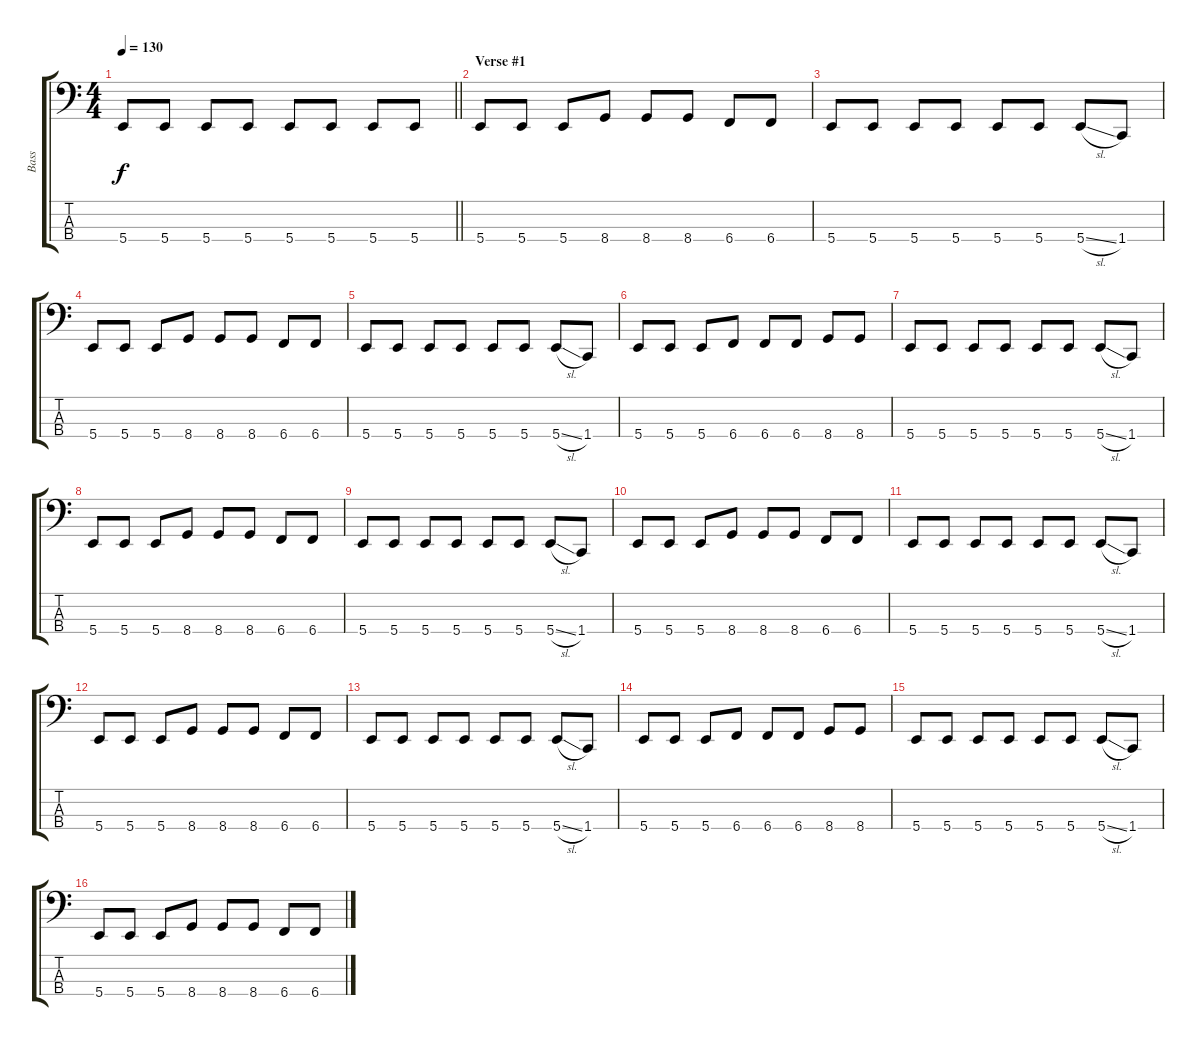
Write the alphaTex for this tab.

\track ("Bass" "Bass") {instrument electricbassfinger}
\staff {score tabs}
\tuning (E2 B1 Gb1 B0) {hide}
\ts (4 4)
\tempo 130
\clef f4
\barLineRight lightlight
\ks c
5.4.8{dy f} 5.4.8 5.4.8 5.4.8 5.4.8 5.4.8 5.4.8 5.4.8 |
\section ("" "Verse #1")
5.4.8 5.4.8 5.4.8 8.4.8 8.4.8 8.4.8 6.4.8 6.4.8 |
5.4.8 5.4.8 5.4.8 5.4.8 5.4.8 5.4.8 5.4{sl}.8 1.4.8 |
5.4.8 5.4.8 5.4.8 8.4.8 8.4.8 8.4.8 6.4.8 6.4.8 |
5.4.8 5.4.8 5.4.8 5.4.8 5.4.8 5.4.8 5.4{sl}.8 1.4.8 |
5.4.8 5.4.8 5.4.8 6.4.8 6.4.8 6.4.8 8.4.8 8.4.8 |
5.4.8 5.4.8 5.4.8 5.4.8 5.4.8 5.4.8 5.4{sl}.8 1.4.8 |
5.4.8 5.4.8 5.4.8 8.4.8 8.4.8 8.4.8 6.4.8 6.4.8 |
5.4.8 5.4.8 5.4.8 5.4.8 5.4.8 5.4.8 5.4{sl}.8 1.4.8 |
5.4.8 5.4.8 5.4.8 8.4.8 8.4.8 8.4.8 6.4.8 6.4.8 |
5.4.8 5.4.8 5.4.8 5.4.8 5.4.8 5.4.8 5.4{sl}.8 1.4.8 |
5.4.8 5.4.8 5.4.8 8.4.8 8.4.8 8.4.8 6.4.8 6.4.8 |
5.4.8 5.4.8 5.4.8 5.4.8 5.4.8 5.4.8 5.4{sl}.8 1.4.8 |
5.4.8 5.4.8 5.4.8 6.4.8 6.4.8 6.4.8 8.4.8 8.4.8 |
5.4.8 5.4.8 5.4.8 5.4.8 5.4.8 5.4.8 5.4{sl}.8 1.4.8 |
5.4.8 5.4.8 5.4.8 8.4.8 8.4.8 8.4.8 6.4.8 6.4.8
